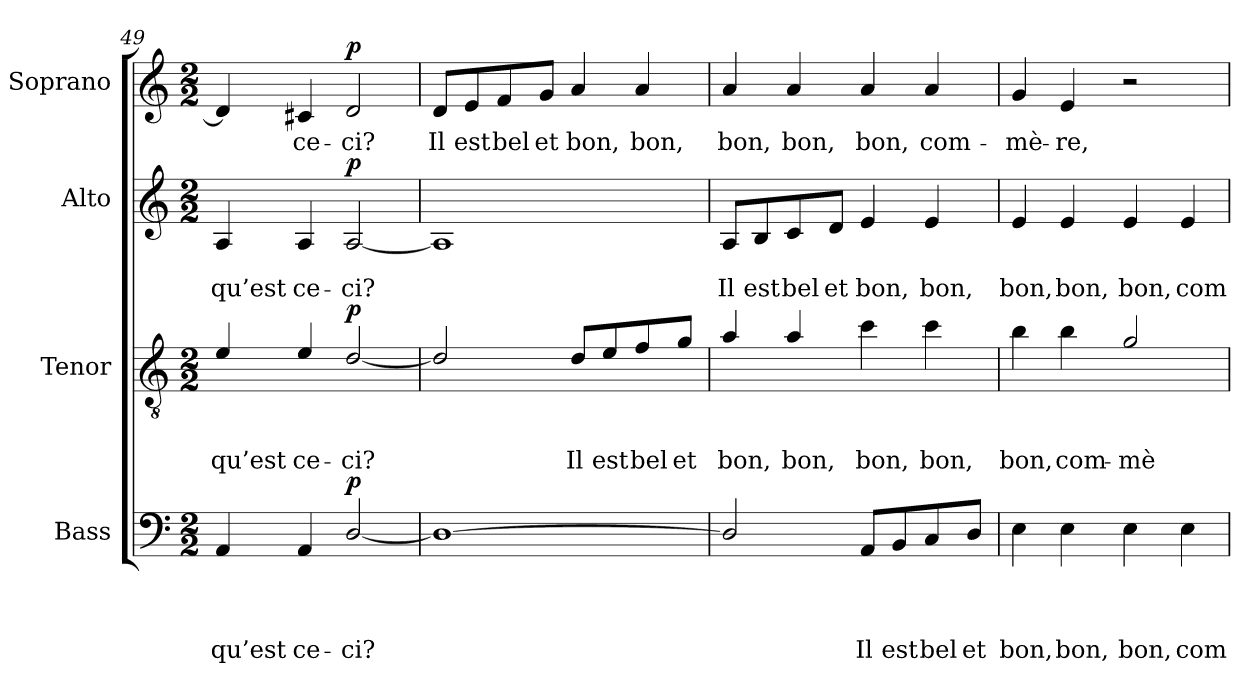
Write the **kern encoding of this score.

**kern	**text	**text	**text	**text	**dynam	**kern	**text	**text	**text	**dynam	**kern	**text	**text	**dynam	**kern	**text	**dynam
*part4	*part4	*part4	*part4	*part4	*part4	*part3	*part3	*part3	*part3	*part3	*part2	*part2	*part2	*part2	*part1	*part1	*part1
*staff4	*staff4	*staff4	*staff4	*staff4	*staff4	*staff3	*staff3	*staff3	*staff3	*staff3	*staff2	*staff2	*staff2	*staff2	*staff1	*staff1	*staff1
*I"Bass	*	*	*	*	*	*I"Tenor	*	*	*	*	*I"Alto	*	*	*	*I"Soprano	*	*
*I'B	*	*	*	*	*	*I'T	*	*	*	*	*I'A	*	*	*	*I'S	*	*
*clefF4	*	*	*	*	*	*clefGv2	*	*	*	*	*clefG2	*	*	*	*clefG2	*	*
*	*	*	*	*	*	*ITrd7c12	*	*	*	*	*	*	*	*	*	*	*
*k[]	*	*	*	*	*	*k[]	*	*	*	*	*k[]	*	*	*	*k[]	*	*
*C:	*	*	*	*	*	*C:	*	*	*	*	*C:	*	*	*	*C:	*	*
*M2/2	*	*	*	*	*	*M2/2	*	*	*	*	*M2/2	*	*	*	*M2/2	*	*
=49	=49	=49	=49	=49	=49	=49	=49	=49	=49	=49	=49	=49	=49	=49	=49	=49	=49
!	!	!	!	!LO:LY:b	!	!	!	!	!	!	!	!	!	!	!	!	!
!	!	!	!	!	!	!	!	!	!LO:LY:b	!	!	!	!	!	!	!	!
!	!	!	!	!	!	!	!	!	!	!	!	!	!LO:LY:b	!	!	!	!
4AA/	.	.	.	qu’est	.	4E/	.	.	qu’est	.	4A/	.	qu’est	.	4d/]	.	.
!	!	!	!	!LO:LY:b	!	!	!	!	!	!	!	!	!	!	!	!	!
!	!	!	!	!	!	!	!	!	!LO:LY:b	!	!	!	!	!	!	!	!
!	!	!	!	!	!	!	!	!	!	!	!	!	!LO:LY:b	!	!	!	!
!	!	!	!	!	!	!	!	!	!	!	!	!	!	!	!	!LO:LY:b	!
4AA/	.	.	.	ce-	.	4E/	.	.	ce-	.	4A/	.	ce-	.	4c#X/	ce-	.
!	!	!	!	!LO:LY:b	!	!	!	!	!	!	!	!	!	!	!	!	!
!	!	!	!	!	!	!	!	!	!LO:LY:b	!	!	!	!	!	!	!	!
!	!	!	!	!	!	!	!	!	!	!	!	!	!LO:LY:b	!	!	!	!
!	!	!	!	!	!LO:DY:a	!	!	!	!	!LO:DY:a	!	!	!	!LO:DY:a	!	!LO:LY:b	!LO:DY:a
[<2D/	.	.	.	-ci?	p	[<2D/	.	.	-ci?	p	[<2A/	.	-ci?	p	2d/	-ci?	p
=50	=50	=50	=50	=50	=50	=50	=50	=50	=50	=50	=50	=50	=50	=50	=50	=50	=50
!	!	!	!	!	!	!	!	!	!	!	!	!	!	!	!	!LO:LY:b	!LO:DY:a
!	!	!	!	!	!	!	!	!	!	!	!	!	!	!	!	!	!LO:DY:n=1:a
1D_<	.	.	.	.	.	2D/]	.	.	.	.	1A]	.	.	.	8d/L	Il	f other-dynamics
!	!	!	!	!	!	!	!	!	!	!	!	!	!	!	!	!LO:LY:b	!
.	.	.	.	.	.	.	.	.	.	.	.	.	.	.	8e/	est	.
!	!	!	!	!	!	!	!	!	!	!	!	!	!	!	!	!LO:LY:b	!
.	.	.	.	.	.	.	.	.	.	.	.	.	.	.	8f/	bel	.
!	!	!	!	!	!	!	!	!	!	!	!	!	!	!	!	!LO:LY:b	!
.	.	.	.	.	.	.	.	.	.	.	.	.	.	.	8g/J	et	.
!	!	!	!	!	!	!	!	!	!LO:LY:b	!	!	!	!	!	!	!	!
!	!	!	!	!	!	!	!	!	!	!LO:DY:a	!	!	!	!	!	!LO:LY:b	!
!	!	!	!	!	!	!	!	!	!	!LO:DY:n=1:a	!	!	!	!	!	!	!
.	.	.	.	.	.	8D/L	.	.	Il	f other-dynamics	.	.	.	.	4a/	bon,	.
!	!	!	!	!	!	!	!	!	!LO:LY:b	!	!	!	!	!	!	!	!
.	.	.	.	.	.	8E/	.	.	est	.	.	.	.	.	.	.	.
!	!	!	!	!	!	!	!	!	!LO:LY:b	!	!	!	!	!	!	!	!
!	!	!	!	!	!	!	!	!	!	!	!	!	!	!	!	!LO:LY:b	!
.	.	.	.	.	.	8F/	.	.	bel	.	.	.	.	.	4a/	bon,	.
!	!	!	!	!	!	!	!	!	!LO:LY:b	!	!	!	!	!	!	!	!
.	.	.	.	.	.	8G/J	.	.	et	.	.	.	.	.	.	.	.
!!LO:PB:g=z
=51	=51	=51	=51	=51	=51	=51	=51	=51	=51	=51	=51	=51	=51	=51	=51	=51	=51
!	!	!	!	!	!	!	!	!	!LO:LY:b	!	!	!	!	!	!	!	!
!	!	!	!	!	!	!	!	!	!	!	!	!	!LO:LY:b	!	!	!	!
!	!	!	!	!	!	!	!	!	!	!	!	!	!	!LO:DY:a	!	!LO:LY:b	!
!	!	!	!	!	!	!	!	!	!	!	!	!	!	!LO:DY:n=1:a	!	!	!
2D/]	.	.	.	.	.	4A/	.	.	bon,	.	8A/L	.	Il	f other-dynamics	4a/	bon,	.
!	!	!	!	!	!	!	!	!	!	!	!	!	!LO:LY:b	!	!	!	!
.	.	.	.	.	.	.	.	.	.	.	8B/	.	est	.	.	.	.
!	!	!	!	!	!	!	!	!	!LO:LY:b	!	!	!	!	!	!	!	!
!	!	!	!	!	!	!	!	!	!	!	!	!	!LO:LY:b	!	!	!	!
!	!	!	!	!	!	!	!	!	!	!	!	!	!	!	!	!LO:LY:b	!
.	.	.	.	.	.	4A/	.	.	bon,	.	8c/	.	bel	.	4a/	bon,	.
!	!	!	!	!	!	!	!	!	!	!	!	!	!LO:LY:b	!	!	!	!
.	.	.	.	.	.	.	.	.	.	.	8d/J	.	et	.	.	.	.
!	!	!	!	!LO:LY:b	!	!	!	!	!	!	!	!	!	!	!	!	!
!	!	!	!	!	!	!	!	!	!LO:LY:b	!	!	!	!	!	!	!	!
!	!	!	!	!	!	!	!	!	!	!	!	!	!LO:LY:b	!	!	!	!
!	!	!	!	!	!LO:DY:a	!	!	!	!	!	!	!	!	!	!	!LO:LY:b	!
!	!	!	!	!	!LO:DY:n=1:a	!	!	!	!	!	!	!	!	!	!	!	!
8AA/L	.	.	.	Il	f other-dynamics	4c\	.	.	bon,	.	4e/	.	bon,	.	4a/	bon,	.
!	!	!	!	!LO:LY:b	!	!	!	!	!	!	!	!	!	!	!	!	!
8BB/	.	.	.	est	.	.	.	.	.	.	.	.	.	.	.	.	.
!	!	!	!	!LO:LY:b	!	!	!	!	!	!	!	!	!	!	!	!	!
!	!	!	!	!	!	!	!	!	!LO:LY:b	!	!	!	!	!	!	!	!
!	!	!	!	!	!	!	!	!	!	!	!	!	!LO:LY:b	!	!	!	!
!	!	!	!	!	!	!	!	!	!	!	!	!	!	!	!	!LO:LY:b	!
8C/	.	.	.	bel	.	4c\	.	.	bon,	.	4e/	.	bon,	.	4a/	com-	.
!	!	!	!	!LO:LY:b	!	!	!	!	!	!	!	!	!	!	!	!	!
8D/J	.	.	.	et	.	.	.	.	.	.	.	.	.	.	.	.	.
=52	=52	=52	=52	=52	=52	=52	=52	=52	=52	=52	=52	=52	=52	=52	=52	=52	=52
!	!	!	!	!LO:LY:b	!	!	!	!	!	!	!	!	!	!	!	!	!
!	!	!	!	!	!	!	!	!	!LO:LY:b	!	!	!	!	!	!	!	!
!	!	!	!	!	!	!	!	!	!	!	!	!	!LO:LY:b	!	!	!	!
!	!	!	!	!	!	!	!	!	!	!	!	!	!	!	!	!LO:LY:b	!
4E\	.	.	.	bon,	.	4B\	.	.	bon,	.	4e/	.	bon,	.	4g/	-mè-	.
!	!	!	!	!LO:LY:b	!	!	!	!	!	!	!	!	!	!	!	!	!
!	!	!	!	!	!	!	!	!	!LO:LY:b	!	!	!	!	!	!	!	!
!	!	!	!	!	!	!	!	!	!	!	!	!	!LO:LY:b	!	!	!	!
!	!	!	!	!	!	!	!	!	!	!	!	!	!	!	!	!LO:LY:b	!
4E\	.	.	.	bon,	.	4B\	.	.	com-	.	4e/	.	bon,	.	4e/	-re,	.
!	!	!	!	!LO:LY:b	!	!	!	!	!	!	!	!	!	!	!	!	!
!	!	!	!	!	!	!	!	!	!LO:LY:b	!	!	!	!	!	!	!	!
!	!	!	!	!	!	!	!	!	!	!	!	!	!LO:LY:b	!	!	!	!
4E\	.	.	.	bon,	.	2G/	.	.	-mè-	.	4e/	.	bon,	.	2r	.	.
!	!	!	!	!LO:LY:b	!	!	!	!	!	!	!	!	!	!	!	!	!
!	!	!	!	!	!	!	!	!	!	!	!	!	!LO:LY:b	!	!	!	!
4E\	.	.	.	com-	.	.	.	.	.	.	4e/	.	com-	.	.	.	.
=	=	=	=	=	=	=	=	=	=	=	=	=	=	=	=	=	=
*-	*-	*-	*-	*-	*-	*-	*-	*-	*-	*-	*-	*-	*-	*-	*-	*-	*-
